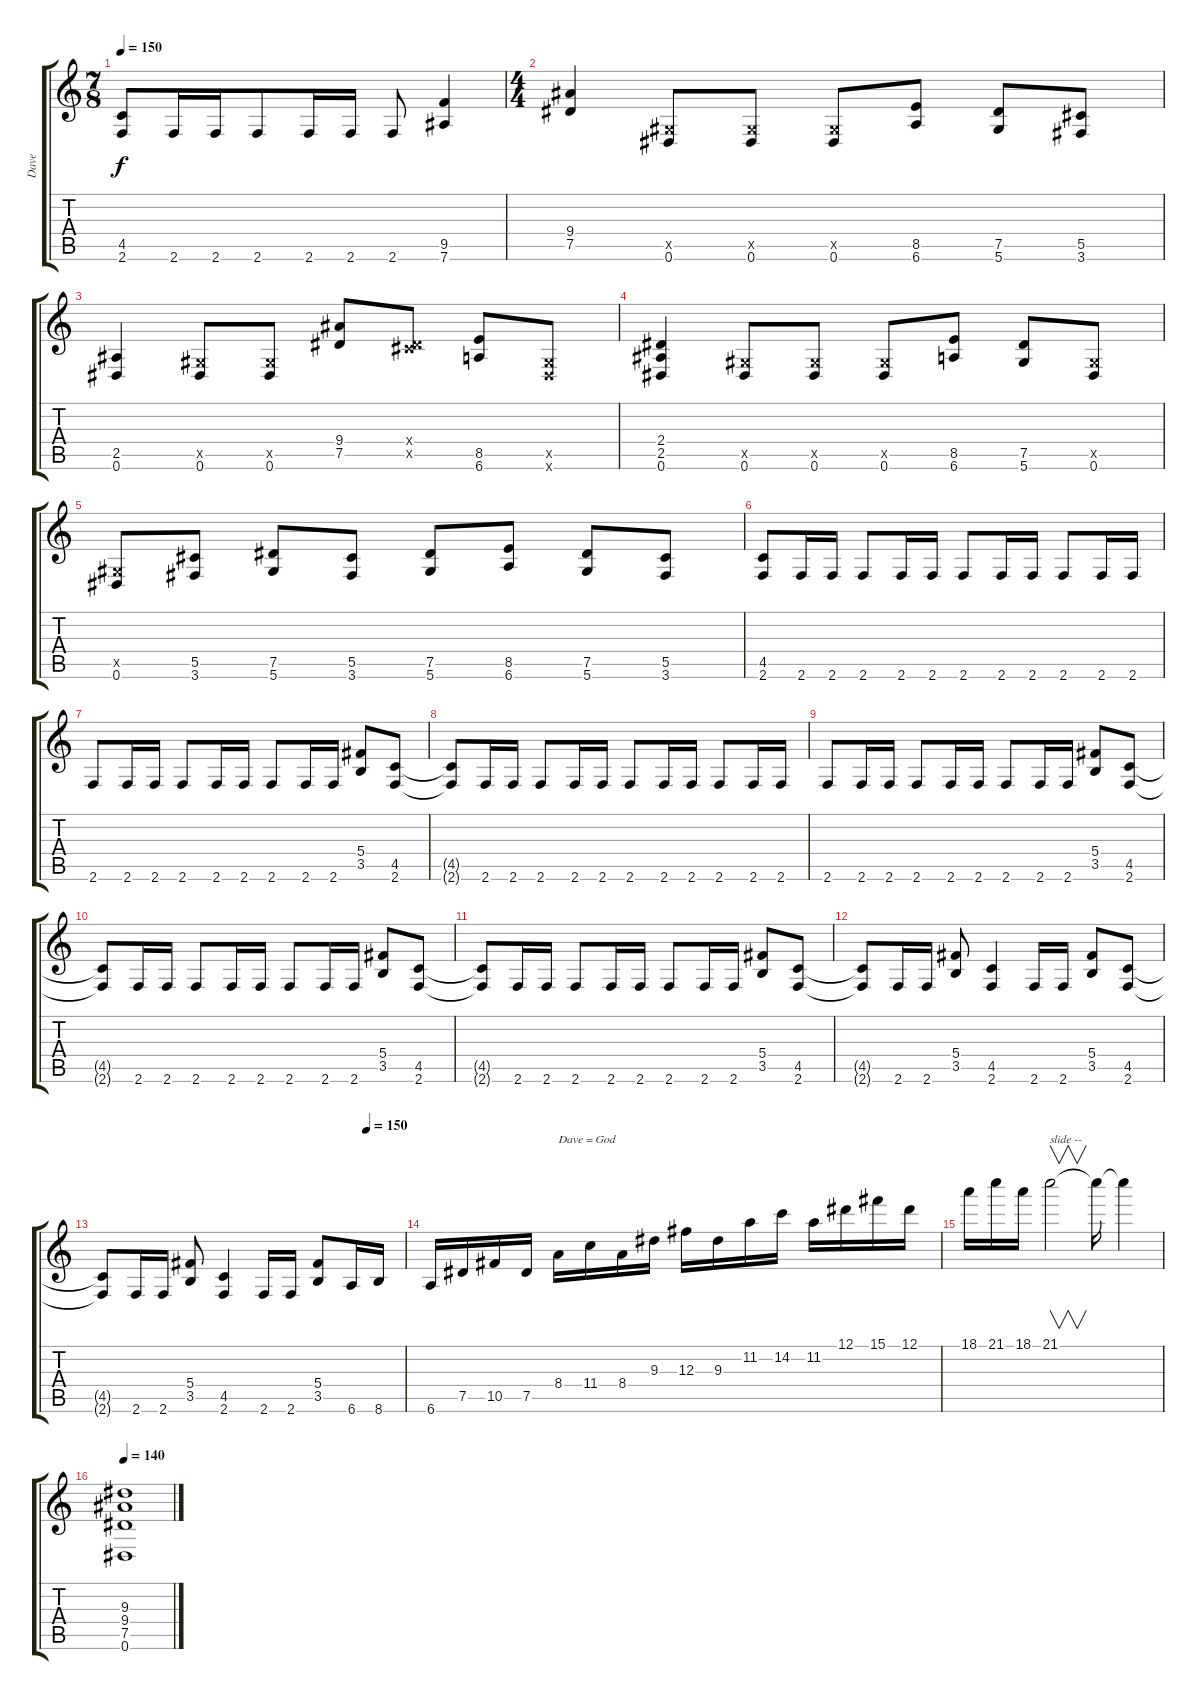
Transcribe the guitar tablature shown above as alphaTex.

\track ("Dave" "Dave") {instrument distortionguitar}
\staff {score tabs}
\tuning (Eb4 Bb3 Gb3 Db3 Ab2 Eb2) {hide}
\ts (7 8)
\tempo 150
\clef g2
\ks c
(4.5{t} 2.6{t}).8{dy f} 2.6.16 2.6.16 2.6.8 2.6.16 2.6.16 2.6.8 (9.5 7.6).4 |
\ts (4 4)
(9.4 7.5).4 (0.5{x} 0.6).8 (0.5{x} 0.6).8 (0.5{x} 0.6).8 (8.5 6.6).8 (7.5 5.6).8 (5.5 3.6).8 |
(2.5 0.6).4 (0.5{x} 0.6).8 (0.5{x} 0.6).8 (9.4 7.5).8 (0.4{x} 7.5{x}).8 (8.5 6.6).8 (0.5{x} 0.6{x}).8 |
(2.4 2.5 0.6).4 (0.5{x} 0.6).8 (0.5{x} 0.6).8 (0.5{x} 0.6).8 (8.5 6.6).8 (7.5 5.6).8 (0.5{x} 0.6).8 |
(0.5{x} 0.6).8 (5.5 3.6).8 (7.5 5.6).8 (5.5 3.6).8 (7.5 5.6).8 (8.5 6.6).8 (7.5 5.6).8 (5.5 3.6).8 |
(4.5 2.6).8 2.6.16 2.6.16 2.6.8 2.6.16 2.6.16 2.6.8 2.6.16 2.6.16 2.6.8 2.6.16 2.6.16 |
2.6.8 2.6.16 2.6.16 2.6.8 2.6.16 2.6.16 2.6.8 2.6.16 2.6.16 (5.4 3.5).8 (4.5 2.6).8 |
(4.5{t} 2.6{t}).8 2.6.16 2.6.16 2.6.8 2.6.16 2.6.16 2.6.8 2.6.16 2.6.16 2.6.8 2.6.16 2.6.16 |
2.6.8 2.6.16 2.6.16 2.6.8 2.6.16 2.6.16 2.6.8 2.6.16 2.6.16 (5.4 3.5).8 (4.5 2.6).8 |
(4.5{t} 2.6{t}).8 2.6.16 2.6.16 2.6.8 2.6.16 2.6.16 2.6.8 2.6.16 2.6.16 (5.4 3.5).8 (4.5 2.6).8 |
(4.5{t} 2.6{t}).8 2.6.16 2.6.16 2.6.8 2.6.16 2.6.16 2.6.8 2.6.16 2.6.16 (5.4 3.5).8 (4.5 2.6).8 |
(4.5{t} 2.6{t}).8 2.6.16 2.6.16 (5.4 3.5).8 (4.5 2.6).4 2.6.16 2.6.16 (5.4 3.5).8 (4.5 2.6).8 |
\tempo (150 0.875)
(4.5{t} 2.6{t}).8 2.6.16 2.6.16 (5.4 3.5).8 (4.5 2.6).4 2.6.16 2.6.16 (5.4 3.5).8 6.6.16 8.6.16 |
6.6.16 7.5.16 10.5.16 7.5.16 8.4.16{txt "Dave = God"} 11.4.16 8.4.16 9.3.16 12.3.16 9.3.16 11.2.16 14.2.16 11.2.16 12.1.16 15.1.16 12.1.16 |
18.1.16 21.1.16 18.1.16 21.1.2{v txt "slide --"} 21.1{t}.16 21.1{t}.4 |
\tempo 140
(9.3 9.4 7.5 0.6).1
